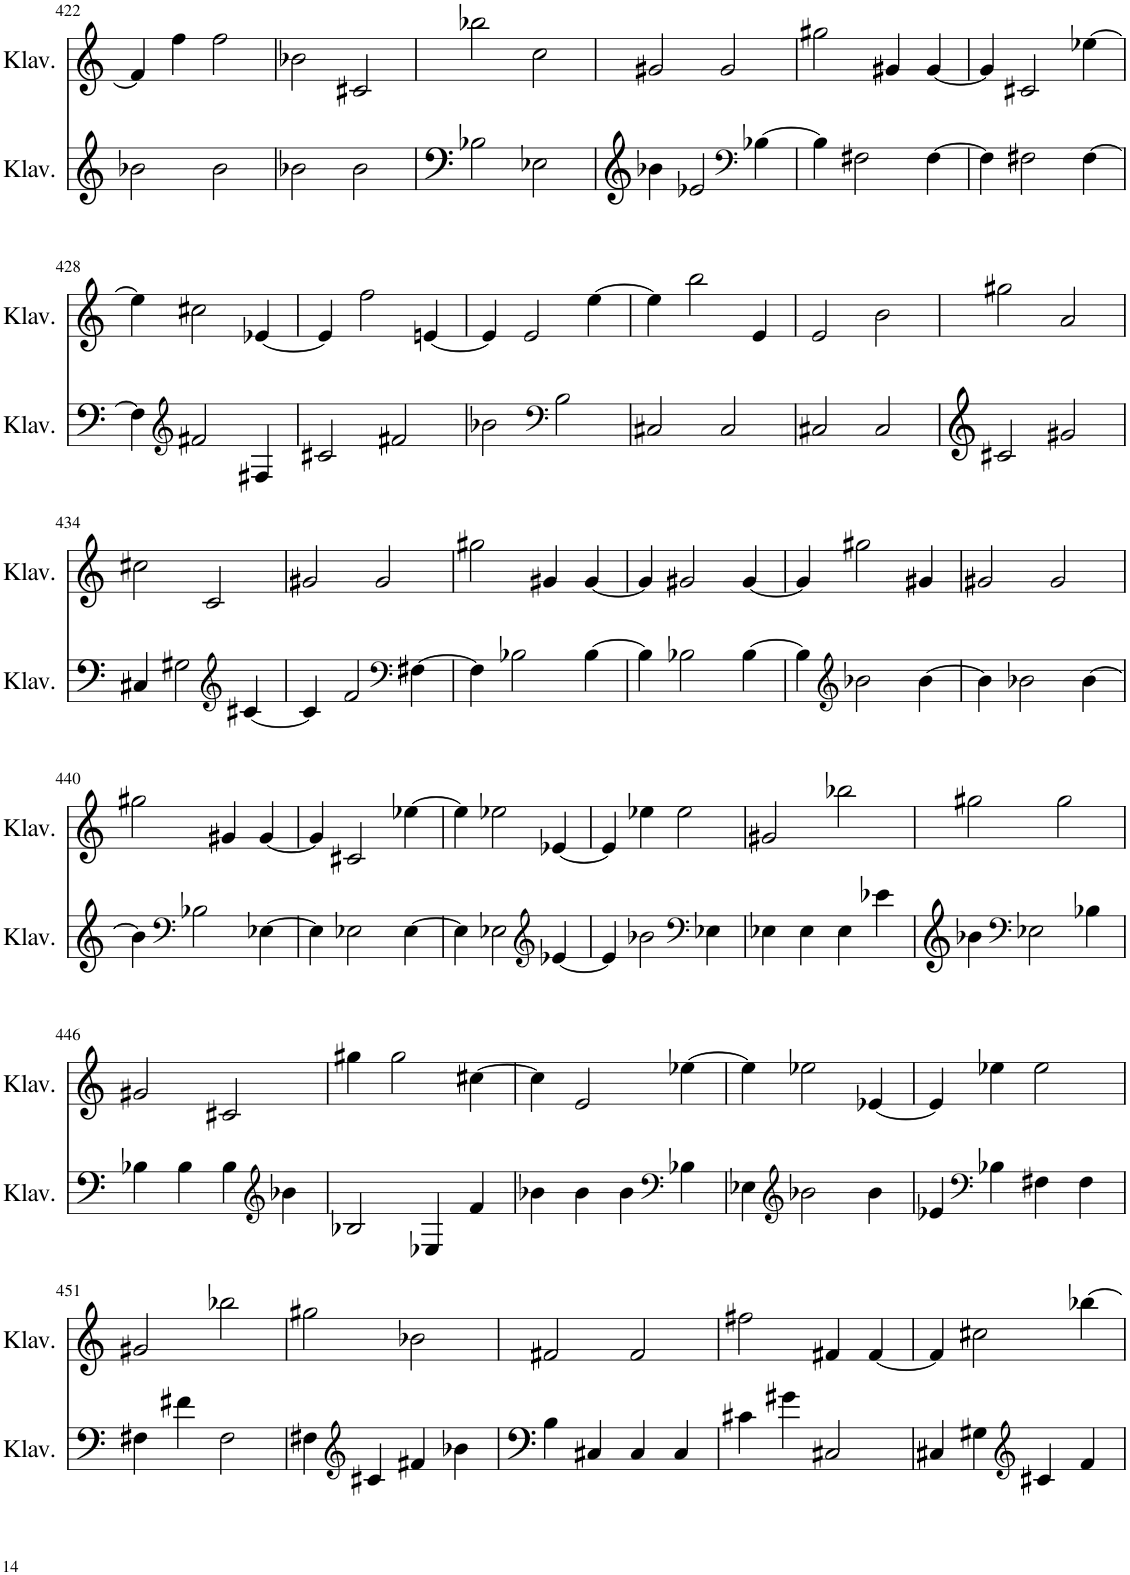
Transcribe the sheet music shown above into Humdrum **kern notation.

**kern	**kern
*part2	*part1
*staff2	*staff1
*I"Klavier	*I"Klavier
*I'Klav.	*I'Klav.
!!LO:PB:g=z
*clefG2	*clefG2
*k[]	*k[]
*M4/4	*M4/4
=422	=422
2b-X\	4f/]
.	4ff\
2b-\	2ff\
=423	=423
2b-X\	2b-X\
2b-\	2c#X/
=424	=424
2B-X\	2bb-X\
2E-X\	2cc\
=425	=425
4b-X\	2g#X/
2e-X/	.
.	2g#/
*clefF4	*
[4B-X\	.
=426	=426
4B-\]	2gg#X\
2F#X\	.
.	4g#X/
[4F#\	[4g#/
=427	=427
4F#\]	4g#/]
2F#X\	2c#X/
[4F#\	[4ee-X\
!!LO:LB:g=z
=428	=428
4F#\]	4ee-\]
*clefG2	*
2f#X/	2cc#X\
4F#X/	[4e-X/
=429	=429
2c#X/	4e-/]
.	2ff\
2f#X/	.
.	[4en/
=430	=430
2b-X\	4e/]
.	2e/
*clefF4	*
2B\	.
.	[4ee\
=431	=431
2C#X/	4ee\]
.	2bb\
2C#/	.
.	4e/
=432	=432
2C#X/	2e/
2C#/	2b\
=433	=433
2c#X/	2gg#X\
2g#X/	2a/
!!LO:LB:g=z
=434	=434
4C#X/	2cc#X\
2G#X\	.
.	2c/
*clefG2	*
[4c#X/	.
=435	=435
4c#/]	2g#X/
2f/	.
.	2g#/
*clefF4	*
[4F#X\	.
=436	=436
4F#\]	2gg#X\
2B-X\	.
.	4g#X/
[4B-\	[4g#/
=437	=437
4B-\]	4g#/]
2B-X\	2g#X/
[4B-\	[4g#/
=438	=438
4B-\]	4g#/]
*clefG2	*
2b-X\	2gg#X\
[4b-\	4g#X/
=439	=439
4b-\]	2g#X/
2b-X\	.
.	2g#/
[4b-\	.
!!LO:LB:g=z
=440	=440
4b-\]	2gg#X\
*clefF4	*
2B-X\	.
.	4g#X/
[4E-X\	[4g#/
=441	=441
4E-\]	4g#/]
2E-X\	2c#X/
[4E-\	[4ee-X\
=442	=442
4E-\]	4ee-\]
2E-X\	2ee-X\
*clefG2	*
[4e-X/	[4e-X/
=443	=443
4e-/]	4e-/]
2b-X\	4ee-X\
.	2ee-\
*clefF4	*
4E-X\	.
=444	=444
4E-X\	2g#X/
4E-\	.
4E-\	2bb-X\
4e-X\	.
=445	=445
4b-X\	2gg#X\
*clefF4	*
2E-X\	.
.	2gg#\
4B-X\	.
!!LO:LB:g=z
=446	=446
4B-X\	2g#X/
4B-\	.
4B-\	2c#X/
*clefG2	*
4b-X\	.
=447	=447
2B-X/	4gg#X\
.	2gg#\
4E-X/	.
4f/	[4cc#X\
=448	=448
4b-X\	4cc#\]
4b-\	2e/
4b-\	.
*clefF4	*
4B-X\	[4ee-X\
=449	=449
4E-X\	4ee-\]
*clefG2	*
2b-X\	2ee-X\
4b-\	[4e-X/
=450	=450
4e-X/	4e-/]
*clefF4	*
4B-X\	4ee-X\
4F#X\	2ee-\
4F#\	.
!!LO:LB:g=z
=451	=451
4F#X\	2g#X/
4f#X\	.
2F#\	2bb-X\
=452	=452
4F#X\	2gg#X\
*clefG2	*
4c#X/	.
4f#X/	2b-X\
4b-X\	.
=453	=453
4B\	2f#X/
4C#X/	.
4C#/	2f#/
4C#/	.
=454	=454
4c#X\	2ff#X\
4g#X\	.
2C#X/	4f#X/
.	[4f#/
=455	=455
4C#X/	4f#/]
4G#X\	2cc#X\
*clefG2	*
4c#X/	.
4f/	[4bb-X\
=	=
*-	*-
